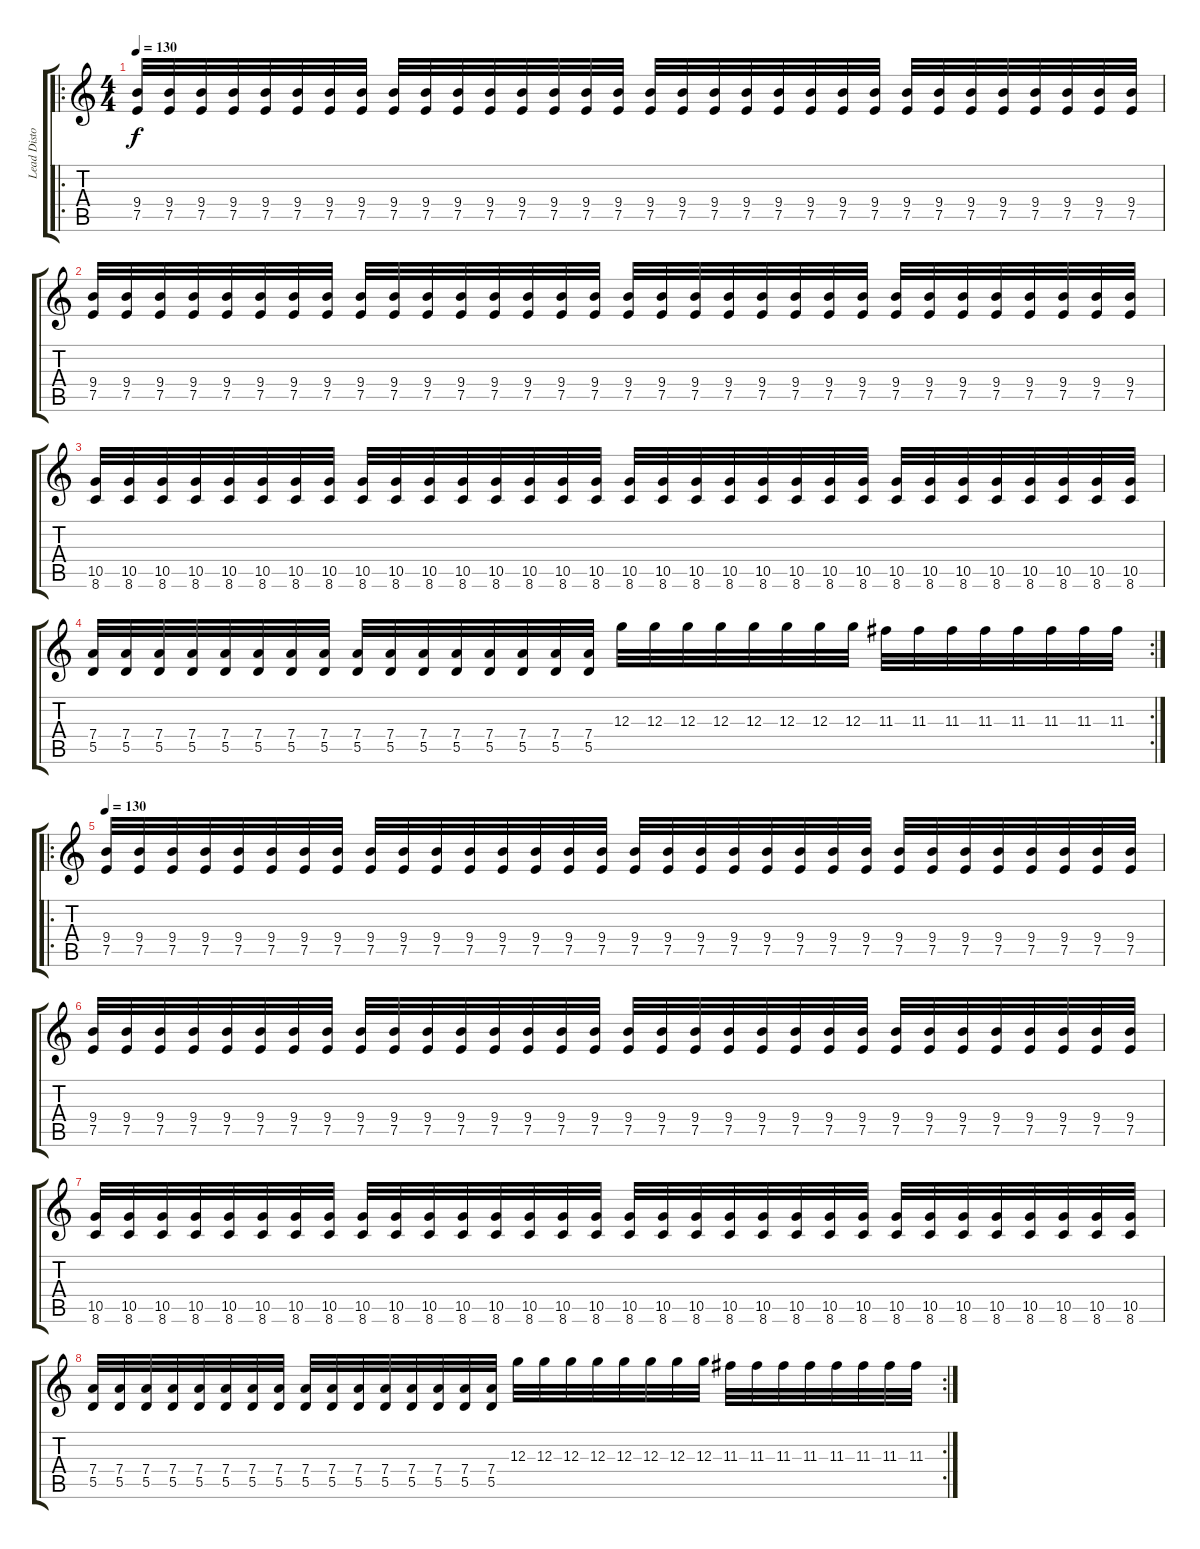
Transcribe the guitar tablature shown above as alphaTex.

\track ("Lead Distortion Guitar" "Lead Disto") {instrument distortionguitar}
\staff {score tabs}
\tuning (E4 B3 G3 D3 A2 E2) {hide}
\ro
\ts (4 4)
\tempo 130
\clef g2
\ks c
(9.4 7.5).32{dy f} (9.4 7.5).32 (9.4 7.5).32 (9.4 7.5).32 (9.4 7.5).32 (9.4 7.5).32 (9.4 7.5).32 (9.4 7.5).32 (9.4 7.5).32 (9.4 7.5).32 (9.4 7.5).32 (9.4 7.5).32 (9.4 7.5).32 (9.4 7.5).32 (9.4 7.5).32 (9.4 7.5).32 (9.4 7.5).32 (9.4 7.5).32 (9.4 7.5).32 (9.4 7.5).32 (9.4 7.5).32 (9.4 7.5).32 (9.4 7.5).32 (9.4 7.5).32 (9.4 7.5).32 (9.4 7.5).32 (9.4 7.5).32 (9.4 7.5).32 (9.4 7.5).32 (9.4 7.5).32 (9.4 7.5).32 (9.4 7.5).32 |
(9.4 7.5).32 (9.4 7.5).32 (9.4 7.5).32 (9.4 7.5).32 (9.4 7.5).32 (9.4 7.5).32 (9.4 7.5).32 (9.4 7.5).32 (9.4 7.5).32 (9.4 7.5).32 (9.4 7.5).32 (9.4 7.5).32 (9.4 7.5).32 (9.4 7.5).32 (9.4 7.5).32 (9.4 7.5).32 (9.4 7.5).32 (9.4 7.5).32 (9.4 7.5).32 (9.4 7.5).32 (9.4 7.5).32 (9.4 7.5).32 (9.4 7.5).32 (9.4 7.5).32 (9.4 7.5).32 (9.4 7.5).32 (9.4 7.5).32 (9.4 7.5).32 (9.4 7.5).32 (9.4 7.5).32 (9.4 7.5).32 (9.4 7.5).32 |
(10.5 8.6).32 (10.5 8.6).32 (10.5 8.6).32 (10.5 8.6).32 (10.5 8.6).32 (10.5 8.6).32 (10.5 8.6).32 (10.5 8.6).32 (10.5 8.6).32 (10.5 8.6).32 (10.5 8.6).32 (10.5 8.6).32 (10.5 8.6).32 (10.5 8.6).32 (10.5 8.6).32 (10.5 8.6).32 (10.5 8.6).32 (10.5 8.6).32 (10.5 8.6).32 (10.5 8.6).32 (10.5 8.6).32 (10.5 8.6).32 (10.5 8.6).32 (10.5 8.6).32 (10.5 8.6).32 (10.5 8.6).32 (10.5 8.6).32 (10.5 8.6).32 (10.5 8.6).32 (10.5 8.6).32 (10.5 8.6).32 (10.5 8.6).32 |
\rc 2
(7.4 5.5).32 (7.4 5.5).32 (7.4 5.5).32 (7.4 5.5).32 (7.4 5.5).32 (7.4 5.5).32 (7.4 5.5).32 (7.4 5.5).32 (7.4 5.5).32 (7.4 5.5).32 (7.4 5.5).32 (7.4 5.5).32 (7.4 5.5).32 (7.4 5.5).32 (7.4 5.5).32 (7.4 5.5).32 12.3.32 12.3.32 12.3.32 12.3.32 12.3.32 12.3.32 12.3.32 12.3.32 11.3.32 11.3.32 11.3.32 11.3.32 11.3.32 11.3.32 11.3.32 11.3.32 |
\ro
\tempo 130
(9.4 7.5).32 (9.4 7.5).32 (9.4 7.5).32 (9.4 7.5).32 (9.4 7.5).32 (9.4 7.5).32 (9.4 7.5).32 (9.4 7.5).32 (9.4 7.5).32 (9.4 7.5).32 (9.4 7.5).32 (9.4 7.5).32 (9.4 7.5).32 (9.4 7.5).32 (9.4 7.5).32 (9.4 7.5).32 (9.4 7.5).32 (9.4 7.5).32 (9.4 7.5).32 (9.4 7.5).32 (9.4 7.5).32 (9.4 7.5).32 (9.4 7.5).32 (9.4 7.5).32 (9.4 7.5).32 (9.4 7.5).32 (9.4 7.5).32 (9.4 7.5).32 (9.4 7.5).32 (9.4 7.5).32 (9.4 7.5).32 (9.4 7.5).32 |
(9.4 7.5).32 (9.4 7.5).32 (9.4 7.5).32 (9.4 7.5).32 (9.4 7.5).32 (9.4 7.5).32 (9.4 7.5).32 (9.4 7.5).32 (9.4 7.5).32 (9.4 7.5).32 (9.4 7.5).32 (9.4 7.5).32 (9.4 7.5).32 (9.4 7.5).32 (9.4 7.5).32 (9.4 7.5).32 (9.4 7.5).32 (9.4 7.5).32 (9.4 7.5).32 (9.4 7.5).32 (9.4 7.5).32 (9.4 7.5).32 (9.4 7.5).32 (9.4 7.5).32 (9.4 7.5).32 (9.4 7.5).32 (9.4 7.5).32 (9.4 7.5).32 (9.4 7.5).32 (9.4 7.5).32 (9.4 7.5).32 (9.4 7.5).32 |
(10.5 8.6).32 (10.5 8.6).32 (10.5 8.6).32 (10.5 8.6).32 (10.5 8.6).32 (10.5 8.6).32 (10.5 8.6).32 (10.5 8.6).32 (10.5 8.6).32 (10.5 8.6).32 (10.5 8.6).32 (10.5 8.6).32 (10.5 8.6).32 (10.5 8.6).32 (10.5 8.6).32 (10.5 8.6).32 (10.5 8.6).32 (10.5 8.6).32 (10.5 8.6).32 (10.5 8.6).32 (10.5 8.6).32 (10.5 8.6).32 (10.5 8.6).32 (10.5 8.6).32 (10.5 8.6).32 (10.5 8.6).32 (10.5 8.6).32 (10.5 8.6).32 (10.5 8.6).32 (10.5 8.6).32 (10.5 8.6).32 (10.5 8.6).32 |
\rc 2
(7.4 5.5).32 (7.4 5.5).32 (7.4 5.5).32 (7.4 5.5).32 (7.4 5.5).32 (7.4 5.5).32 (7.4 5.5).32 (7.4 5.5).32 (7.4 5.5).32 (7.4 5.5).32 (7.4 5.5).32 (7.4 5.5).32 (7.4 5.5).32 (7.4 5.5).32 (7.4 5.5).32 (7.4 5.5).32 12.3.32 12.3.32 12.3.32 12.3.32 12.3.32 12.3.32 12.3.32 12.3.32 11.3.32 11.3.32 11.3.32 11.3.32 11.3.32 11.3.32 11.3.32 11.3.32
